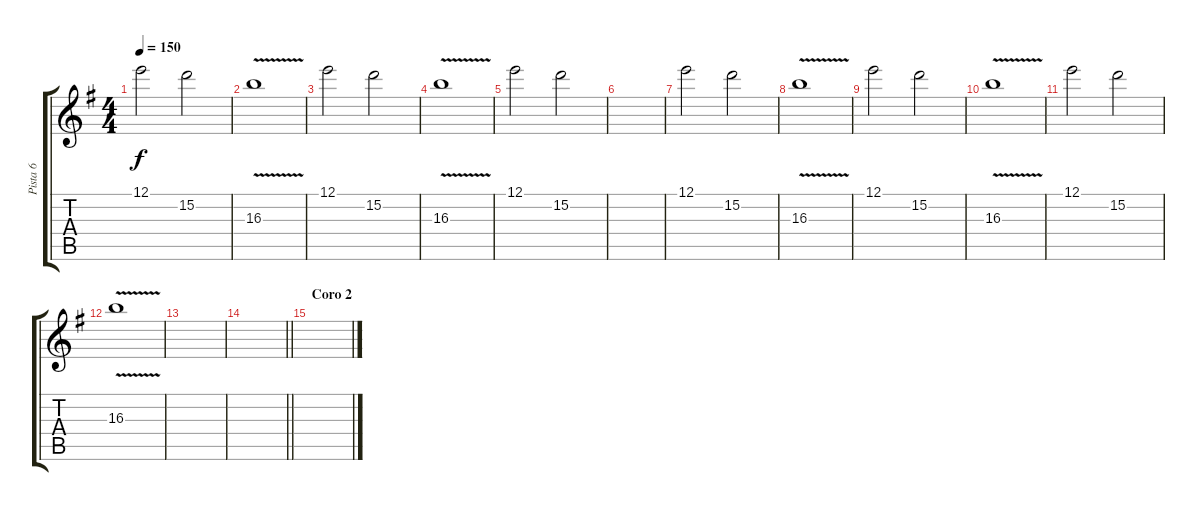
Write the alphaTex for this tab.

\track ("Pista 6" "Pista 6") {instrument electricguitarclean}
\staff {score tabs}
\tuning (E4 B3 G3 D3 A2 E2) {hide}
\ts (4 4)
\tempo 150
\clef g2
\ks g
12.1.2{dy f} 15.2.2 |
16.3{v}.1 |
12.1.2 15.2.2 |
16.3{v}.1 |
12.1.2 15.2.2 |
|
12.1.2 15.2.2 |
16.3{v}.1 |
12.1.2 15.2.2 |
16.3{v}.1 |
12.1.2 15.2.2 |
16.3{v}.1 |
|
\barLineRight lightlight
|
\section ("" "Coro 2")
